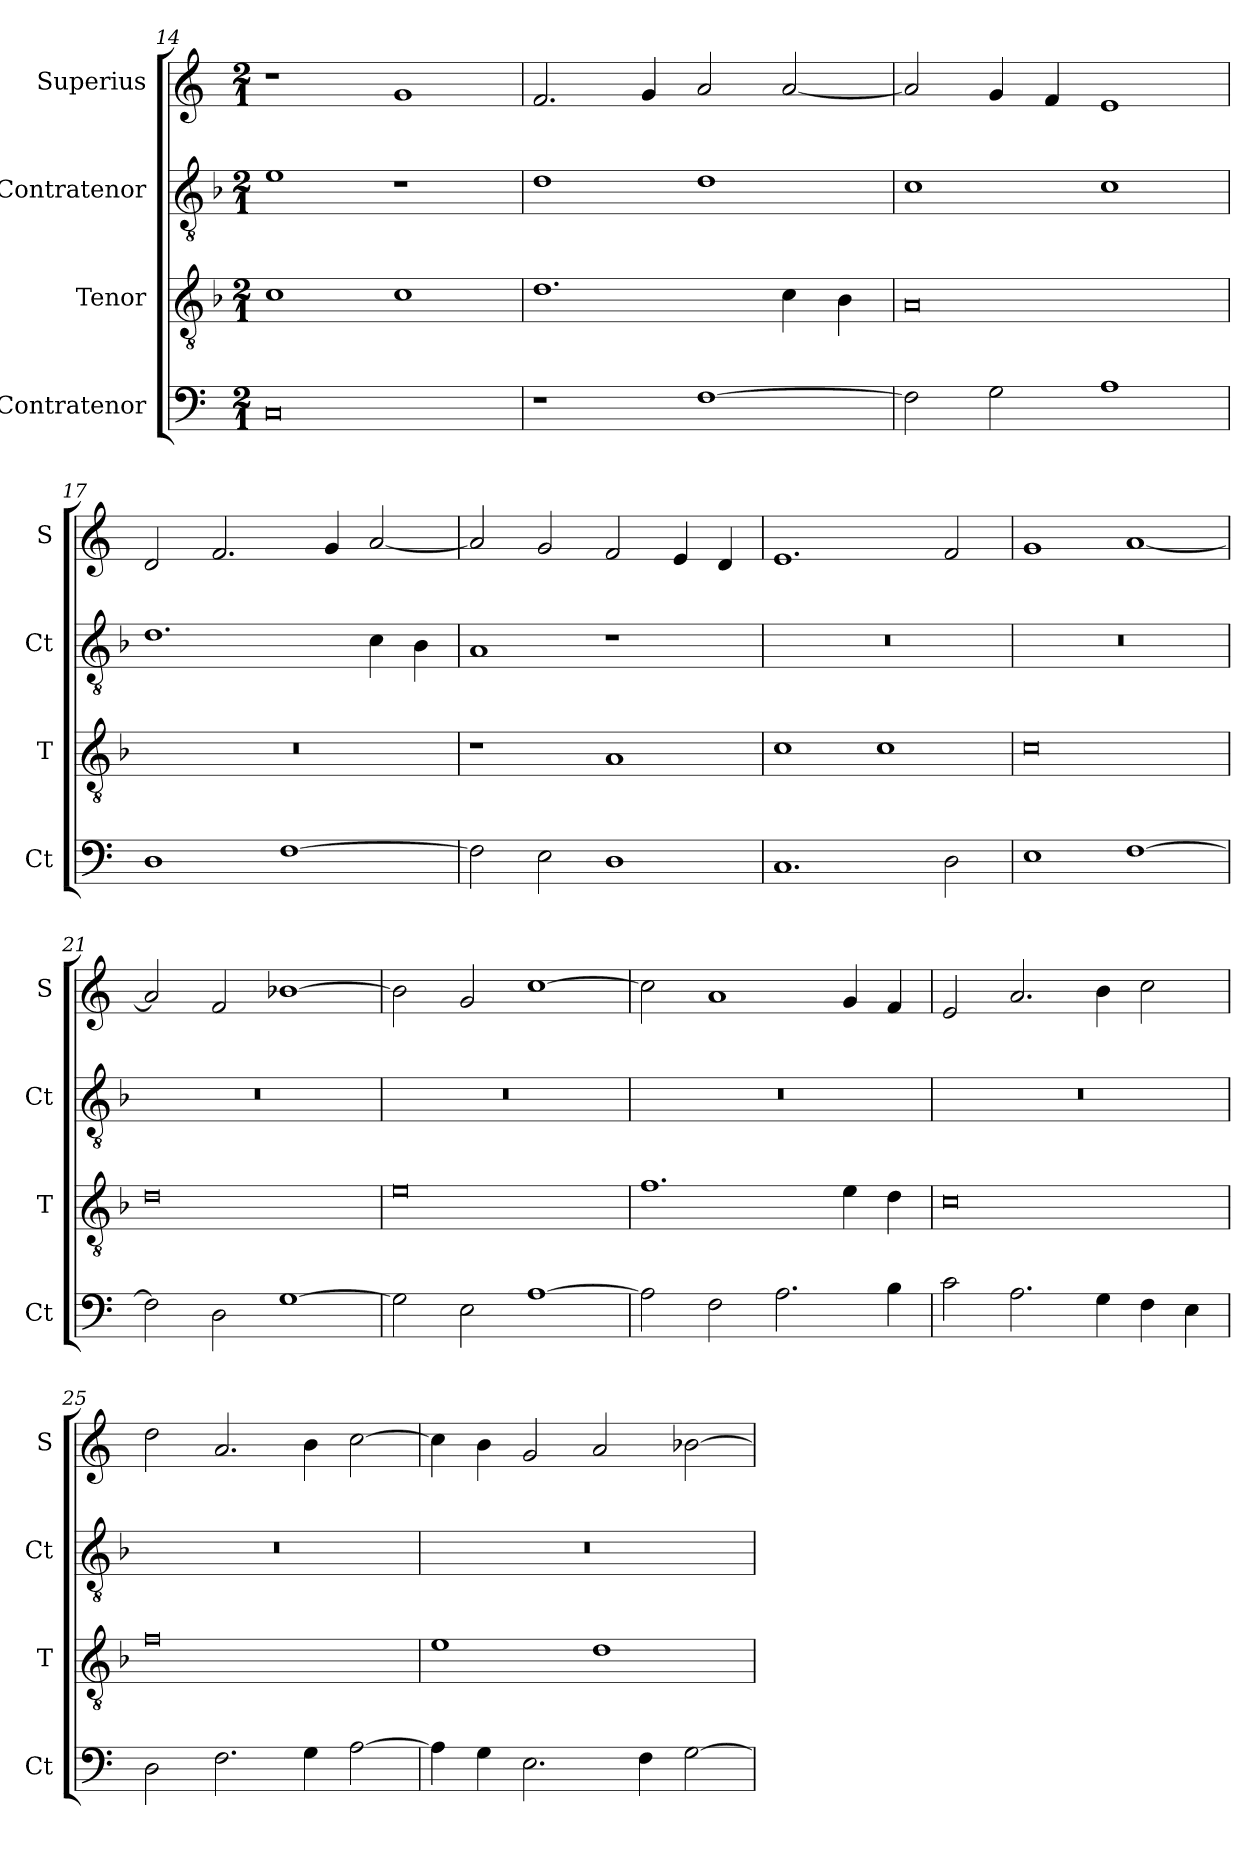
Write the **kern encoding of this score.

**kern	**kern	**kern	**kern
*part4	*part3	*part2	*part1
*staff4	*staff3	*staff2	*staff1
*I"Contratenor	*I"Tenor	*I"Contratenor	*I"Superius
*I'Ct	*I'T	*I'Ct	*I'S
*clefF4	*clefGv2	*clefGv2	*clefG2
*k[]	*k[b-]	*k[b-]	*k[]
*M2/1	*M2/1	*M2/1	*M2/1
=14	=14	=14	=14
0C	1c	1e	1r
.	1c	1r	1g
=15	=15	=15	=15
1r	1.d	1d	2.f
.	.	.	4g
[1F	.	1d	2a
.	4c	.	[2a
.	4B-	.	.
=16	=16	=16	=16
2F]	0A	1c	2a]
2G	.	.	4g
.	.	.	4f
1A	.	1c	1e
=17	=17	=17	=17
1D	0r	1.d	2d
.	.	.	2.f
[1F	.	.	.
.	.	.	4g
.	.	4c	[2a
.	.	4B-	.
=18	=18	=18	=18
2F]	1r	1A	2a]
2E	.	.	2g
1D	1A	1r	2f
.	.	.	4e
.	.	.	4d
=19	=19	=19	=19
1.C	1c	0r	1.e
.	1c	.	.
2D	.	.	2f
=20	=20	=20	=20
1E	0c	0r	1g
[1F	.	.	[1a
=21	=21	=21	=21
2F]	0d	0r	2a]
2D	.	.	2f
[1G	.	.	[1b-X
=22	=22	=22	=22
2G]	0e	0r	2b-]
2E	.	.	2g
[1A	.	.	[1cc
=23	=23	=23	=23
2A]	1.f	0r	2cc]
2F	.	.	1a
2.A	.	.	.
.	4e	.	4g
4B	4d	.	4f
=24	=24	=24	=24
2c	0c	0r	2e
2.A	.	.	2.a
4G	.	.	4b
4F	.	.	2cc
4E	.	.	.
=25	=25	=25	=25
2D	0f	0r	2dd
2.F	.	.	2.a
4G	.	.	4b
[2A	.	.	[2cc
=26	=26	=26	=26
4A]	1e	0r	4cc]
4G	.	.	4b
2.E	.	.	2g
.	1d	.	2a
4F	.	.	.
[2G	.	.	[2b-X
=	=	=	=
*-	*-	*-	*-
